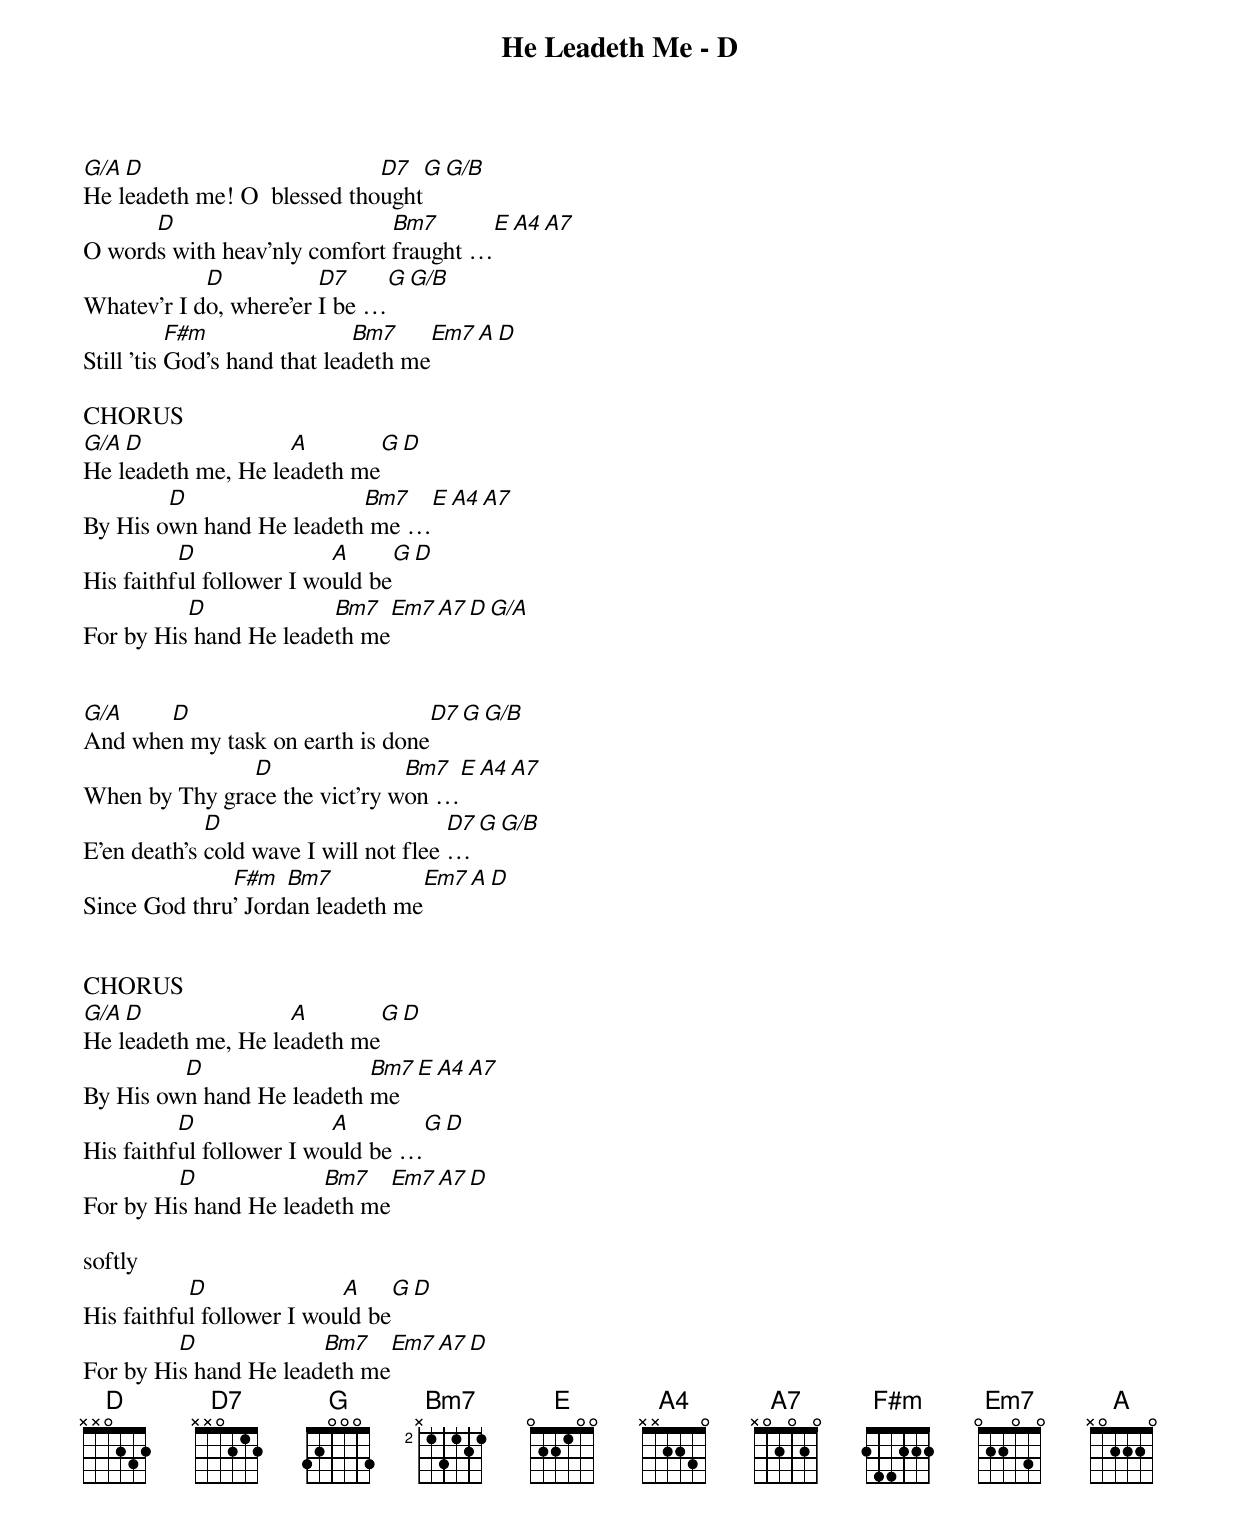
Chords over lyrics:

He Leadeth Me - D

G/A D                        D7  G               G/B
He leadeth me! O  blessed thought
      D                       Bm7             E                 A4       A7
O words with heav'nly comfort fraught …
            D           D7                  G     G/B
Whatev'r I do, where'er I be …
           F#m                Bm7             Em7  A     D
Still 'tis God's hand that leadeth me

CHORUS
G/A D               A               G              D
He leadeth me, He leadeth me
        D                 Bm7            E               A4  A7
By His own hand He leadeth me …
          D               A                G             D
His faithful follower I would be
          D             Bm7              Em7  A7  D      G/A
For by His hand He leadeth me


G/A    D                              D7  G               G/B
And when my task on earth is done
               D               Bm7              E              A4    A7
When by Thy grace the vict'ry won …
             D                         D7           G               G/B
E'en death's cold wave I will not flee …
              F#m   Bm7                      Em7  A     D
Since God thru' Jordan leadeth me


CHORUS
G/A D               A             G              D
He leadeth me, He leadeth me
         D                 Bm7            E               A4  A7
By His own hand He leadeth me
          D               A               G                 D
His faithful follower I would be …
         D             Bm7              Em7  A7  D
For by His hand He leadeth me

softly
           D               A               G                 D
His faithful follower I would be
         D             Bm7              Em7  A7  D
For by His hand He leadeth me
